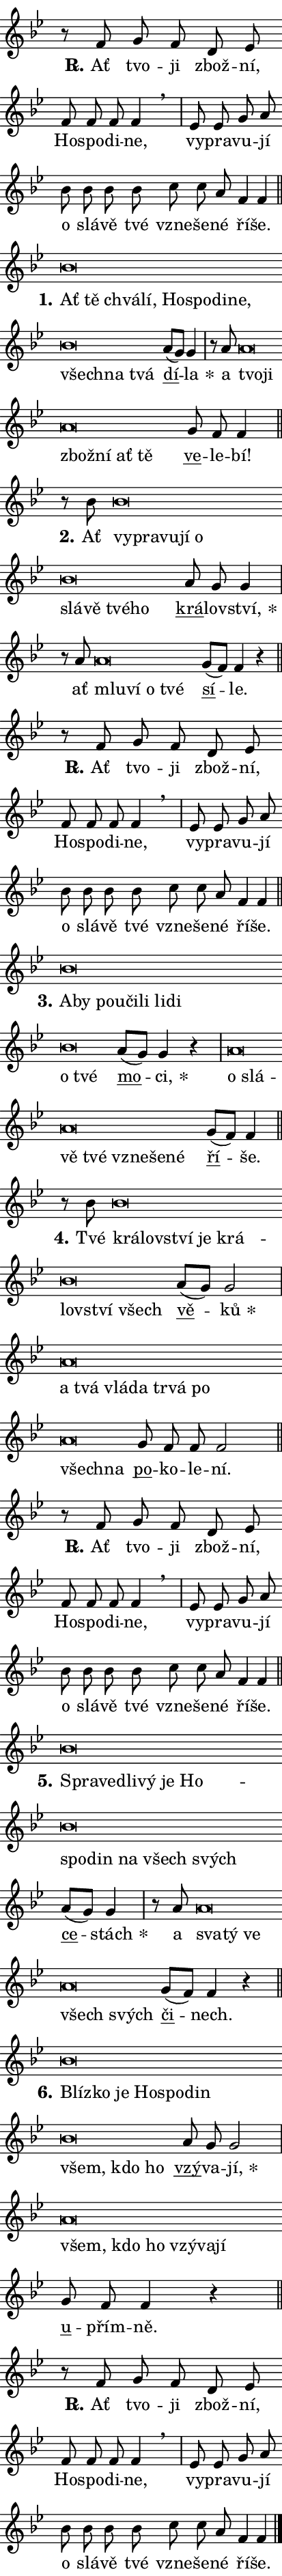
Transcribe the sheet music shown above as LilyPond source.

\version "2.24.0"
\header { tagline = "" }
\paper {
  indent = 0\cm
  top-margin = 0\cm
  right-margin = 0\cm
  bottom-margin = 0\cm
  left-margin = 0\cm
  paper-width = 7\cm
  page-breaking = #ly:one-page-breaking
  system-system-spacing.basic-distance = #11
  score-system-spacing.basic-distance = #11
  ragged-last = ##f
}


%% Author: Thomas Morley
%% https://lists.gnu.org/archive/html/lilypond-user/2020-05/msg00002.html
#(define (line-position grob)
"Returns position of @var[grob} in current system:
   @code{'start}, if at first time-step
   @code{'end}, if at last time-step
   @code{'middle} otherwise
"
  (let* ((col (ly:item-get-column grob))
         (ln (ly:grob-object col 'left-neighbor))
         (rn (ly:grob-object col 'right-neighbor))
         (col-to-check-left (if (ly:grob? ln) ln col))
         (col-to-check-right (if (ly:grob? rn) rn col))
         (break-dir-left
           (and
             (ly:grob-property col-to-check-left 'non-musical #f)
             (ly:item-break-dir col-to-check-left)))
         (break-dir-right
           (and
             (ly:grob-property col-to-check-right 'non-musical #f)
             (ly:item-break-dir col-to-check-right))))
        (cond ((eqv? 1 break-dir-left) 'start)
              ((eqv? -1 break-dir-right) 'end)
              (else 'middle))))

#(define (tranparent-at-line-position vctor)
  (lambda (grob)
  "Relying on @code{line-position} select the relevant enry from @var{vctor}.
Used to determine transparency,"
    (case (line-position grob)
      ((end) (not (vector-ref vctor 0)))
      ((middle) (not (vector-ref vctor 1)))
      ((start) (not (vector-ref vctor 2))))))

noteHeadBreakVisibility =
#(define-music-function (break-visibility)(vector?)
"Makes @code{NoteHead}s transparent relying on @var{break-visibility}"
#{
  \override NoteHead.transparent =
    #(tranparent-at-line-position break-visibility)
#})

#(define delete-ledgers-for-transparent-note-heads
  (lambda (grob)
    "Reads whether a @code{NoteHead} is transparent.
If so this @code{NoteHead} is removed from @code{'note-heads} from
@var{grob}, which is supposed to be @code{LedgerLineSpanner}.
As a result ledgers are not printed for this @code{NoteHead}"
    (let* ((nhds-array (ly:grob-object grob 'note-heads))
           (nhds-list
             (if (ly:grob-array? nhds-array)
                 (ly:grob-array->list nhds-array)
                 '()))
           ;; Relies on the transparent-property being done before
           ;; Staff.LedgerLineSpanner.after-line-breaking is executed.
           ;; This is fragile ...
           (to-keep
             (remove
               (lambda (nhd)
                 (ly:grob-property nhd 'transparent #f))
               nhds-list)))
      ;; TODO find a better method to iterate over grob-arrays, similiar
      ;; to filter/remove etc for lists
      ;; For now rebuilt from scratch
      (set! (ly:grob-object grob 'note-heads)  '())
      (for-each
        (lambda (nhd)
          (ly:pointer-group-interface::add-grob grob 'note-heads nhd))
        to-keep))))

hideNotes = {
  \noteHeadBreakVisibility #begin-of-line-visible
}
unHideNotes = {
  \noteHeadBreakVisibility #all-visible
}

% work-around for resetting accidentals
% https://lilypond.org/doc/v2.23/Documentation/notation/displaying-rhythms#unmetered-music
cadenzaMeasure = {
  \cadenzaOff
  \partial 1024 s1024
  \cadenzaOn
}

#(define-markup-command (accent layout props text) (markup?)
  "Underline accented syllable"
  (interpret-markup layout props
    #{\markup \override #'(offset . 4.3) \underline { #text }#}))

responsum = \markup \concat {
  "R" \hspace #-1.05 \path #0.1 #'((moveto 0 0.07) (lineto 0.9 0.8)) \hspace #0.05 "."
}

\layout {
    \context {
        \Staff
        \remove "Time_signature_engraver"
        \override LedgerLineSpanner.after-line-breaking = #delete-ledgers-for-transparent-note-heads
    }
    \context {
        \Voice {
            \override NoteHead.output-attributes = #'((class . "notehead"))
            \override Hairpin.height = #0.55
        }
    }
    \context {
        \Lyrics {
            \override StanzaNumber.output-attributes = #'((class . "stanzanumber"))
            \override LyricSpace.minimum-distance = #0.9
            \override LyricText.font-name = #"TeX Gyre Schola"
            \override LyricText.font-size = 1
            \override StanzaNumber.font-name = #"TeX Gyre Schola Bold"
            \override StanzaNumber.font-size = 1
        }
    }
}

% magnetic-lyrics.ily
%
%   written by
%     Jean Abou Samra <jean@abou-samra.fr>
%     Werner Lemberg <wl@gnu.org>
%
%   adapted by
%     Jiri Hon <jiri.hon@gmail.com>
%
% Version 2022-Apr-15

% https://www.mail-archive.com/lilypond-user@gnu.org/msg149350.html

#(define (Left_hyphen_pointer_engraver context)
   "Collect syllable-hyphen-syllable occurrences in lyrics and store
them in properties.  This engraver only looks to the left.  For
example, if the lyrics input is @code{foo -- bar}, it does the
following.

@itemize @bullet
@item
Set the @code{text} property of the @code{LyricHyphen} grob between
@q{foo} and @q{bar} to @code{foo}.

@item
Set the @code{left-hyphen} property of the @code{LyricText} grob with
text @q{foo} to the @code{LyricHyphen} grob between @q{foo} and
@q{bar}.
@end itemize

Use this auxiliary engraver in combination with the
@code{lyric-@/text::@/apply-@/magnetic-@/offset!} hook."
   (let ((hyphen #f)
         (text #f))
     (make-engraver
      (acknowledgers
       ((lyric-syllable-interface engraver grob source-engraver)
        (set! text grob)))
      (end-acknowledgers
       ((lyric-hyphen-interface engraver grob source-engraver)
        ;(when (not (grob::has-interface grob 'lyric-space-interface))
          (set! hyphen grob)));)
      ((stop-translation-timestep engraver)
       (when (and text hyphen)
         (ly:grob-set-object! text 'left-hyphen hyphen))
       (set! text #f)
       (set! hyphen #f)))))

#(define (lyric-text::apply-magnetic-offset! grob)
   "If the space between two syllables is less than the value in
property @code{LyricText@/.details@/.squash-threshold}, move the right
syllable to the left so that it gets concatenated with the left
syllable.

Use this function as a hook for
@code{LyricText@/.after-@/line-@/breaking} if the
@code{Left_@/hyphen_@/pointer_@/engraver} is active."
   (let ((hyphen (ly:grob-object grob 'left-hyphen #f)))
     (when hyphen
       (let ((left-text (ly:spanner-bound hyphen LEFT)))
         (when (grob::has-interface left-text 'lyric-syllable-interface)
           (let* ((common (ly:grob-common-refpoint grob left-text X))
                  (this-x-ext (ly:grob-extent grob common X))
                  (left-x-ext
                   (begin
                     ;; Trigger magnetism for left-text.
                     (ly:grob-property left-text 'after-line-breaking)
                     (ly:grob-extent left-text common X)))
                  ;; `delta` is the gap width between two syllables.
                  (delta (- (interval-start this-x-ext)
                            (interval-end left-x-ext)))
                  (details (ly:grob-property grob 'details))
                  (threshold (assoc-get 'squash-threshold details 0.2)))
             (when (< delta threshold)
               (let* (;; We have to manipulate the input text so that
                      ;; ligatures crossing syllable boundaries are not
                      ;; disabled.  For languages based on the Latin
                      ;; script this is essentially a beautification.
                      ;; However, for non-Western scripts it can be a
                      ;; necessity.
                      (lt (ly:grob-property left-text 'text))
                      (rt (ly:grob-property grob 'text))
                      (is-space (grob::has-interface hyphen 'lyric-space-interface))
                      (space (if is-space " " ""))
                      (space-markup (grob-interpret-markup grob " "))
                      (space-size (interval-length (ly:stencil-extent space-markup X)))
                      (extra-delta (if is-space space-size 0))
                      ;; Append new syllable.
                      (ltrt-space (if (and (string? lt) (string? rt))
                                (string-append lt space rt)
                                (make-concat-markup (list lt space rt))))
                      ;; Right-align `ltrt` to the right side.
                      (ltrt-space-markup (grob-interpret-markup
                               grob
                               (make-translate-markup
                                (cons (interval-length this-x-ext) 0)
                                (make-right-align-markup ltrt-space)))))
                 (begin
                   ;; Don't print `left-text`.
                   (ly:grob-set-property! left-text 'stencil #f)
                   ;; Set text and stencil (which holds all collected
                   ;; syllables so far) and shift it to the left.
                   (ly:grob-set-property! grob 'text ltrt-space)
                   (ly:grob-set-property! grob 'stencil ltrt-space-markup)
                   (ly:grob-translate-axis! grob (- (- delta extra-delta)) X))))))))))


#(define (lyric-hyphen::displace-bounds-first grob)
   ;; Make very sure this callback isn't triggered too early.
   (let ((left (ly:spanner-bound grob LEFT))
         (right (ly:spanner-bound grob RIGHT)))
     (ly:grob-property left 'after-line-breaking)
     (ly:grob-property right 'after-line-breaking)
     (ly:lyric-hyphen::print grob)))

squashThreshold = #0.4

\layout {
  \context {
    \Lyrics
    \consists #Left_hyphen_pointer_engraver
    \override LyricText.after-line-breaking =
      #lyric-text::apply-magnetic-offset!
    \override LyricHyphen.stencil = #lyric-hyphen::displace-bounds-first
    \override LyricText.details.squash-threshold = \squashThreshold
    \override LyricHyphen.minimum-distance = 0
    \override LyricHyphen.minimum-length = \squashThreshold
  }
}

squash = \override LyricText.details.squash-threshold = 9999
unSquash = \override LyricText.details.squash-threshold = \squashThreshold

left = \override LyricText.self-alignment-X = #LEFT
unLeft = \revert LyricText.self-alignment-X

starOffset = #(lambda (grob) 
                (let ((x_offset (ly:self-alignment-interface::aligned-on-x-parent grob)))
                  (if (= x_offset 0) 0 (+ x_offset 1.2))))

star = #(define-music-function (syllable)(string?)
"Append star separator at the end of a syllable"
#{
  \once \override LyricText.X-offset = #starOffset
  \lyricmode { \markup {
    #syllable
    \override #'((font-name . "TeX Gyre Schola Bold")) \hspace #0.2 \lower #0.65 \larger "*"
  } }
#})

starAccent = #(define-music-function (syllable)(string?)
"Append star separator at the end of a syllable and make accent"
#{
  \once \override LyricText.X-offset = #starOffset
  \lyricmode { \markup {
    \accent #syllable
    \override #'((font-name . "TeX Gyre Schola Bold")) \hspace #0.2 \lower #0.65 \larger "*"
  } }
#})

breath = #(define-music-function (syllable)(string?)
"Append breathing indicator at the end of a syllable"
#{
  \lyricmode { \markup { #syllable "+" } }
#})

optionalBreath = #(define-music-function (syllable)(string?)
"Append optional breathing indicator at the end of a syllable"
#{
  \lyricmode { \markup { #syllable "(+)" } }
#})


\score {
    <<
        \new Voice = "melody" { \cadenzaOn \key bes \major \relative { r8 f' g f d es \bar "" f f f f4 \breathe \cadenzaMeasure \bar "|" es8 es \bar "" g a \bar "" bes bes bes bes \bar "" c c a f4 f \cadenzaMeasure \bar "||" \break } }
        \new Lyrics \lyricsto "melody" { \lyricmode { \set stanza = \responsum
Ať tvo -- ji zbož -- ní, Ho -- spo -- di -- ne, vy -- pra -- vu -- jí o slá -- vě tvé vzne -- še -- né ří -- še. } }
    >>
    \layout {}
}

\score {
    <<
        \new Voice = "melody" { \cadenzaOn \key bes \major \relative { bes'\breve*1/16 \hideNotes \breve*1/16 \bar "" \breve*1/16 \bar "" \breve*1/16 \bar "" \breve*1/16 \bar "" \breve*1/16 \bar "" \breve*1/16 \bar "" \breve*1/16 \bar "" \breve*1/16 \bar "" \breve*1/16 \breve*1/16 \bar "" \unHideNotes \bar "" a8[( g)] g4 \cadenzaMeasure \bar "|" r8 a8 a\breve*1/16 \hideNotes \breve*1/16 \bar "" \breve*1/16 \bar "" \breve*1/16 \bar "" \breve*1/16 \breve*1/16 \bar "" \unHideNotes \bar "" g8 f f4 \cadenzaMeasure \bar "||" \break } }
        \new Lyrics \lyricsto "melody" { \lyricmode { \set stanza = "1."
\left Ať \squash tě chvá -- lí, Ho -- spo -- di -- ne, všech -- na tvá \unLeft \unSquash \markup \accent dí -- \star la a \left tvo -- \squash ji zbož -- ní ať tě \unLeft \unSquash \markup \accent ve -- le -- bí! } }
    >>
    \layout {}
}

\score {
    <<
        \new Voice = "melody" { \cadenzaOn \key bes \major \relative { r8 bes'8 bes\breve*1/16 \hideNotes \breve*1/16 \bar "" \breve*1/16 \bar "" \breve*1/16 \bar "" \breve*1/16 \bar "" \breve*1/16 \bar "" \breve*1/16 \bar "" \breve*1/16 \breve*1/16 \bar "" \unHideNotes \bar "" a8 g g4 \cadenzaMeasure \bar "|" r8 a8 a\breve*1/16 \hideNotes \breve*1/16 \bar "" \breve*1/16 \breve*1/16 \bar "" \unHideNotes \bar "" g8[( f)] f4 r \cadenzaMeasure \bar "||" \break } }
        \new Lyrics \lyricsto "melody" { \lyricmode { \set stanza = "2."
Ať \left vy -- \squash pra -- vu -- jí o slá -- vě tvé -- ho \unLeft \unSquash \markup \accent krá -- lov -- \star ství, ať \left mlu -- \squash ví o tvé \unLeft \unSquash \markup \accent sí -- le. } }
    >>
    \layout {}
}

\score {
    <<
        \new Voice = "melody" { \cadenzaOn \key bes \major \relative { r8 f' g f d es \bar "" f f f f4 \breathe \cadenzaMeasure \bar "|" es8 es \bar "" g a \bar "" bes bes bes bes \bar "" c c a f4 f \cadenzaMeasure \bar "||" \break } }
        \new Lyrics \lyricsto "melody" { \lyricmode { \set stanza = \responsum
Ať tvo -- ji zbož -- ní, Ho -- spo -- di -- ne, vy -- pra -- vu -- jí o slá -- vě tvé vzne -- še -- né ří -- še. } }
    >>
    \layout {}
}

\score {
    <<
        \new Voice = "melody" { \cadenzaOn \key bes \major \relative { bes'\breve*1/16 \hideNotes \breve*1/16 \bar "" \breve*1/16 \bar "" \breve*1/16 \bar "" \breve*1/16 \bar "" \breve*1/16 \bar "" \breve*1/16 \bar "" \breve*1/16 \bar "" \breve*1/16 \breve*1/16 \bar "" \unHideNotes \bar "" a8[( g)] g4 r \cadenzaMeasure \bar "|" a\breve*1/16 \hideNotes \breve*1/16 \bar "" \breve*1/16 \bar "" \breve*1/16 \bar "" \breve*1/16 \bar "" \breve*1/16 \breve*1/16 \bar "" \unHideNotes \bar "" g8[( f)] f4 \cadenzaMeasure \bar "||" \break } }
        \new Lyrics \lyricsto "melody" { \lyricmode { \set stanza = "3."
\left A -- \squash by po -- u -- či -- li li -- di o tvé \unLeft \unSquash \markup \accent mo -- \star ci, \left o \squash slá -- vě tvé vzne -- še -- né \unLeft \unSquash \markup \accent ří -- še. } }
    >>
    \layout {}
}

\score {
    <<
        \new Voice = "melody" { \cadenzaOn \key bes \major \relative { r8 bes'8 bes\breve*1/16 \hideNotes \breve*1/16 \bar "" \breve*1/16 \bar "" \breve*1/16 \bar "" \breve*1/16 \bar "" \breve*1/16 \bar "" \breve*1/16 \breve*1/16 \bar "" \unHideNotes \bar "" a8[( g)] g2 \cadenzaMeasure \bar "|" a\breve*1/16 \hideNotes \breve*1/16 \bar "" \breve*1/16 \bar "" \breve*1/16 \bar "" \breve*1/16 \bar "" \breve*1/16 \bar "" \breve*1/16 \bar "" \breve*1/16 \breve*1/16 \bar "" \unHideNotes \bar "" g8 f f f2 \cadenzaMeasure \bar "||" \break } }
        \new Lyrics \lyricsto "melody" { \lyricmode { \set stanza = "4."
Tvé \left krá -- \squash lov -- ství je krá -- lov -- ství všech \unLeft \unSquash \markup \accent vě -- \star ků \left a \squash tvá vlá -- da tr -- vá po všech -- na \unLeft \unSquash \markup \accent po -- ko -- le -- ní. } }
    >>
    \layout {}
}

\score {
    <<
        \new Voice = "melody" { \cadenzaOn \key bes \major \relative { r8 f' g f d es \bar "" f f f f4 \breathe \cadenzaMeasure \bar "|" es8 es \bar "" g a \bar "" bes bes bes bes \bar "" c c a f4 f \cadenzaMeasure \bar "||" \break } }
        \new Lyrics \lyricsto "melody" { \lyricmode { \set stanza = \responsum
Ať tvo -- ji zbož -- ní, Ho -- spo -- di -- ne, vy -- pra -- vu -- jí o slá -- vě tvé vzne -- še -- né ří -- še. } }
    >>
    \layout {}
}

\score {
    <<
        \new Voice = "melody" { \cadenzaOn \key bes \major \relative { bes'\breve*1/16 \hideNotes \breve*1/16 \bar "" \breve*1/16 \bar "" \breve*1/16 \bar "" \breve*1/16 \bar "" \breve*1/16 \bar "" \breve*1/16 \bar "" \breve*1/16 \bar "" \breve*1/16 \bar "" \breve*1/16 \breve*1/16 \bar "" \unHideNotes \bar "" a8[( g)] g4 \cadenzaMeasure \bar "|" r8 a8 a\breve*1/16 \hideNotes \breve*1/16 \bar "" \breve*1/16 \bar "" \breve*1/16 \breve*1/16 \bar "" \unHideNotes \bar "" g8[( f)] f4 r \cadenzaMeasure \bar "||" \break } }
        \new Lyrics \lyricsto "melody" { \lyricmode { \set stanza = "5."
\left Spra -- \squash ve -- dli -- vý je Ho -- spo -- din na všech svých \unLeft \unSquash \markup \accent ce -- \star stách a \left sva -- \squash tý ve všech svých \unLeft \unSquash \markup \accent či -- nech. } }
    >>
    \layout {}
}

\score {
    <<
        \new Voice = "melody" { \cadenzaOn \key bes \major \relative { bes'\breve*1/16 \hideNotes \breve*1/16 \bar "" \breve*1/16 \bar "" \breve*1/16 \bar "" \breve*1/16 \bar "" \breve*1/16 \bar "" \breve*1/16 \bar "" \breve*1/16 \breve*1/16 \bar "" \unHideNotes \bar "" a8 g g2 \cadenzaMeasure \bar "|" a\breve*1/16 \hideNotes \breve*1/16 \bar "" \breve*1/16 \bar "" \breve*1/16 \bar "" \breve*1/16 \breve*1/16 \bar "" \unHideNotes \bar "" g8 f f4 r \cadenzaMeasure \bar "||" \break } }
        \new Lyrics \lyricsto "melody" { \lyricmode { \set stanza = "6."
\left Blíz -- \squash ko je Ho -- spo -- din všem, kdo ho \unLeft \unSquash \markup \accent vzý -- va -- \star jí, \left všem, \squash kdo ho vzý -- va -- jí \unLeft \unSquash \markup \accent u -- přím -- ně. } }
    >>
    \layout {}
}

\score {
    <<
        \new Voice = "melody" { \cadenzaOn \key bes \major \relative { r8 f' g f d es \bar "" f f f f4 \breathe \cadenzaMeasure \bar "|" es8 es \bar "" g a \bar "" bes bes bes bes \bar "" c c a f4 f \cadenzaMeasure \bar "||" \break } \bar "|." }
        \new Lyrics \lyricsto "melody" { \lyricmode { \set stanza = \responsum
Ať tvo -- ji zbož -- ní, Ho -- spo -- di -- ne, vy -- pra -- vu -- jí o slá -- vě tvé vzne -- še -- né ří -- še. } }
    >>
    \layout {}
}
